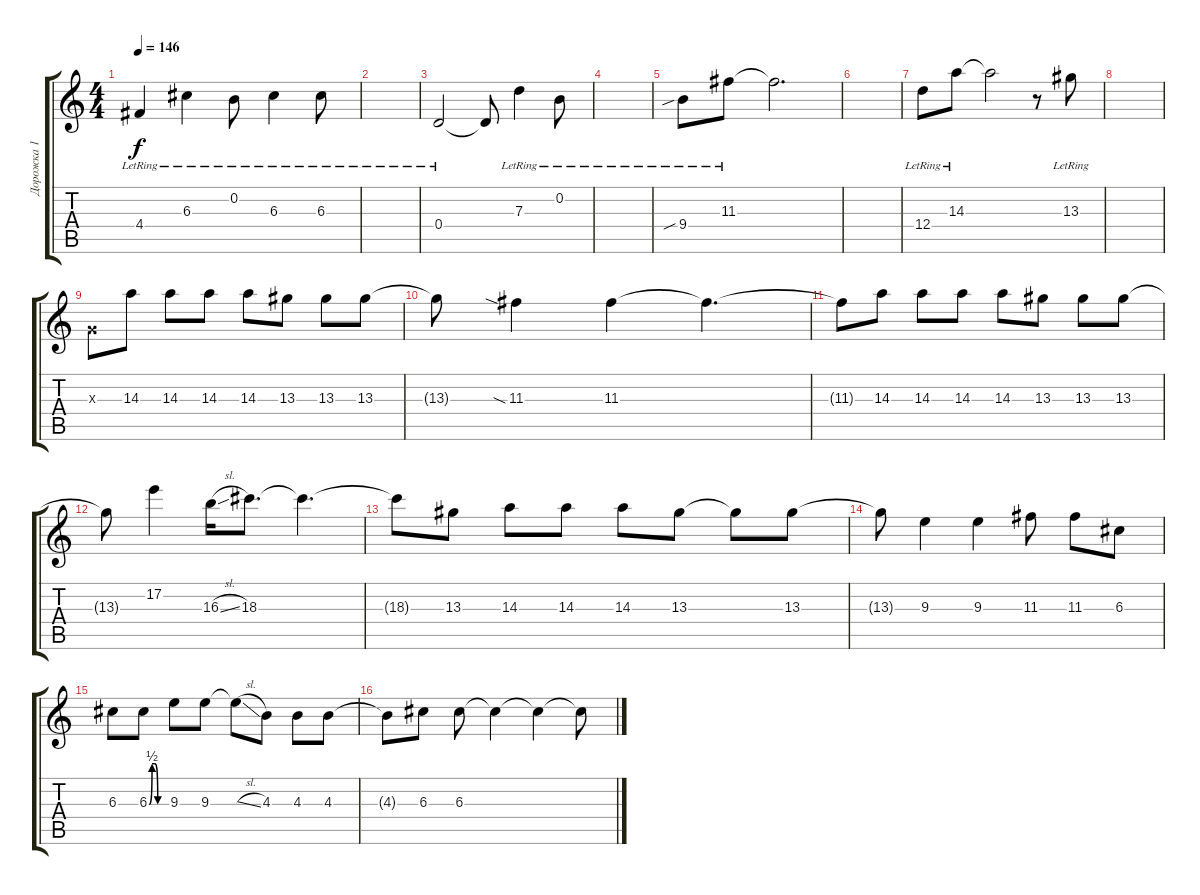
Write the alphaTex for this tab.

\track ("Дорожка 1" "Дорожка 1") {instrument overdrivenguitar}
\staff {score tabs}
\tuning (E4 B3 G3 D3 A2 E2) {hide}
\ts (4 4)
\tempo 146
\clef g2
\ks c
4.4{lr}.4{dy f} 6.3{lr}.4 0.2{lr}.8 6.3{lr}.4 6.3{lr}.8 |
|
0.4{lr}.2 0.4{t}.8 7.3{lr}.4 0.2{lr}.8 |
|
9.4{sib lr}.8 11.3{lr}.8 11.3{t}.2{d} |
|
12.4{lr}.8 14.3{lr}.8 14.3{t}.2 r.8 13.3{lr}.8 |
|
0.3{x}.8 14.3.8 14.3.8 14.3.8 14.3.8 13.3.8 13.3.8 13.3.8 |
13.3{t}.8 11.3{sia}.4 11.3.4 11.3{t}.4{d} |
11.3{t}.8 14.3.8 14.3.8 14.3.8 14.3.8 13.3.8 13.3.8 13.3.8 |
13.3{t}.8 17.2.4 16.3{sl}.16 18.3.8{d} 18.3{t}.4{d} |
18.3{t}.8 13.3.8 14.3.8 14.3.8 14.3.8 13.3.8 13.3{t}.8 13.3.8 |
13.3{t}.8 9.3.4 9.3.4 11.3.8 11.3.8 6.3.8 |
6.3.8 6.3{be (custom 0 0 10 2 20 2 30 0 60 0)}.8 9.3.8 9.3.8 9.3{sl t}.8 4.3.8 4.3.8 4.3.8 |
4.3{t}.8 6.3.8 6.3.8 6.3{t}.4 6.3{t}.4 6.3{t}.8
